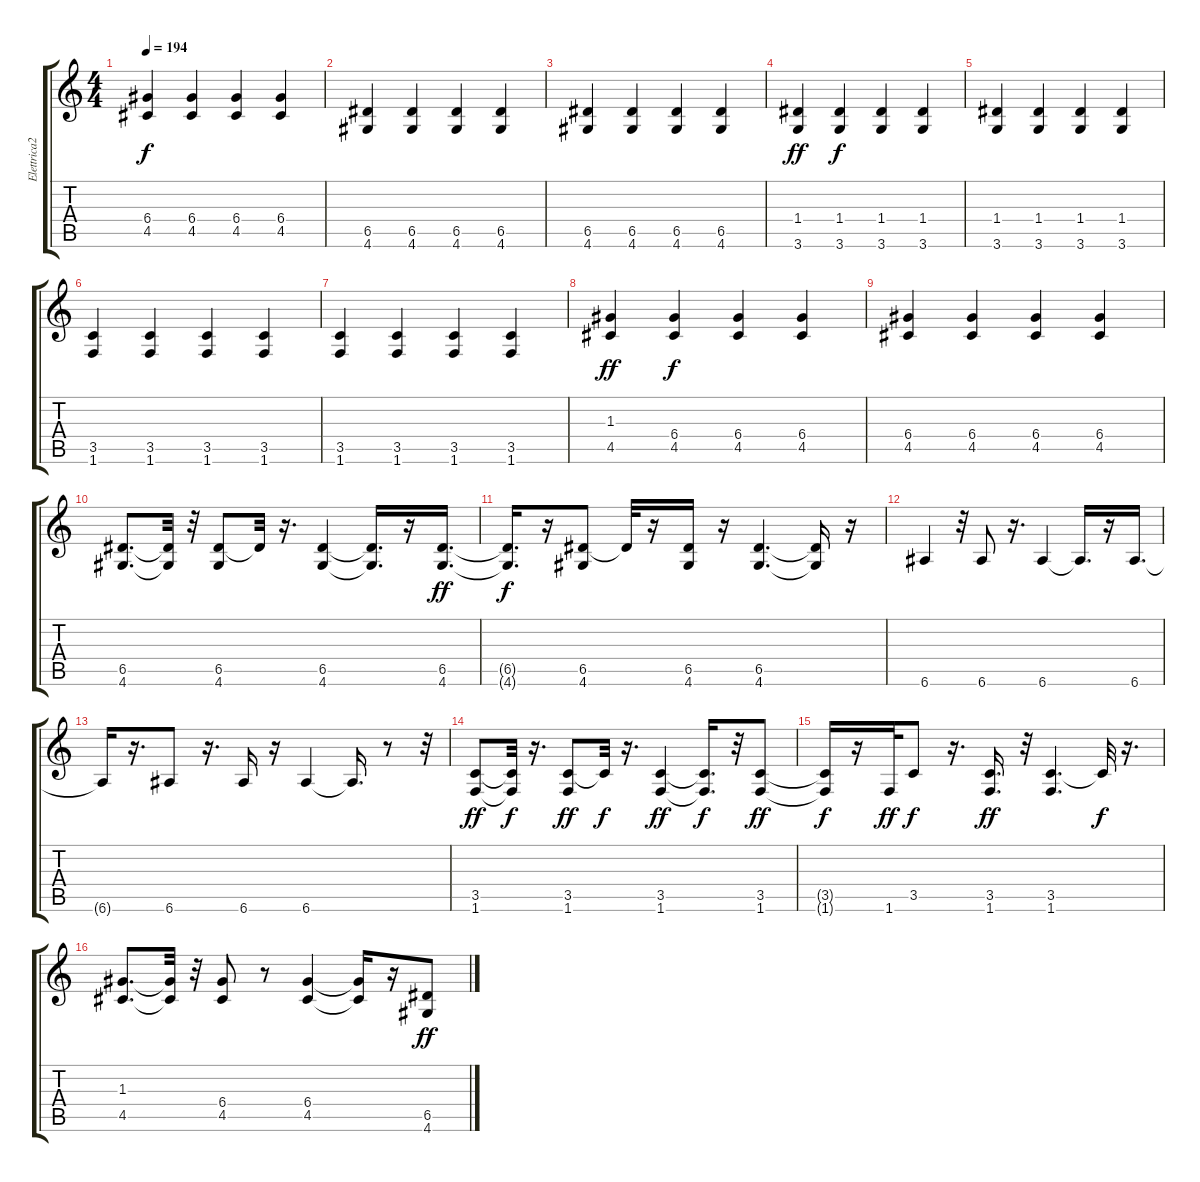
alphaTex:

\track ("Elettrica2(Ka)" "Elettrica2") {instrument distortionguitar}
\staff {score tabs}
\tuning (E4 B3 G3 D3 A2 E2) {hide}
\ts (4 4)
\tempo 194
\clef g2
\ks c
(6.4 4.5).4{dy f} (6.4 4.5).4 (6.4 4.5).4 (6.4 4.5).4 |
(6.5 4.6).4 (6.5 4.6).4 (6.5 4.6).4 (6.5 4.6).4 |
(6.5 4.6).4 (6.5 4.6).4 (6.5 4.6).4 (6.5 4.6).4 |
(1.4 3.6).4{dy ff} (1.4 3.6).4{dy f} (1.4 3.6).4 (1.4 3.6).4 |
(1.4 3.6).4 (1.4 3.6).4 (1.4 3.6).4 (1.4 3.6).4 |
(3.5 1.6).4 (3.5 1.6).4 (3.5 1.6).4 (3.5 1.6).4 |
(3.5 1.6).4 (3.5 1.6).4 (3.5 1.6).4 (3.5 1.6).4 |
(1.3 4.5).4{dy ff} (6.4 4.5).4{dy f} (6.4 4.5).4 (6.4 4.5).4 |
(6.4 4.5).4 (6.4 4.5).4 (6.4 4.5).4 (6.4 4.5).4 |
(6.5 4.6).8{d} (6.5{t} 4.6{t}).32 r.32 (6.5 4.6).8 6.5{t}.32 r.16{d} (6.5 4.6).4 (6.5{t} 4.6{t}).16{d} r.16 (6.5 4.6).16{d dy ff} |
(6.5{t} 4.6{t}).16{d dy f} r.16 (6.5 4.6).8 6.5{t}.32 r.16 (6.5 4.6).16 r.16 (6.5 4.6).4{d} (6.5{t} 4.6{t}).16 r.16 |
6.6.4 r.32 6.6.8 r.16{d} 6.6.4 6.6{t}.16{d} r.16 6.6.16{d} |
6.6{t}.16 r.16{d} 6.6.8 r.16{d} 6.6.16 r.16 6.6.4 6.6{t}.16{d} r.8 r.32 |
(3.5 1.6).8{dy ff} (3.5{t} 1.6{t}).32{dy f} r.16{d} (3.5 1.6).8{dy ff} 3.5{t}.32{dy f} r.16{d} (3.5 1.6).4{dy ff} (3.5{t} 1.6{t}).16{d dy f} r.32 (3.5 1.6).8{dy ff} |
(3.5{t} 1.6{t}).16{dy f} r.16 1.6.32{dy ff} 3.5.8{dy f} r.16{d} (3.5 1.6).16{d dy ff} r.32 (3.5 1.6).4{d} 3.5{t}.32{dy f} r.16{d} |
(1.3 4.5).8{d} (1.3{t} 4.5{t}).32 r.32 (6.4 4.5).8 r.8 (6.4 4.5).4 (6.4{t} 4.5{t}).16 r.16 (6.5 4.6).8{dy ff}
